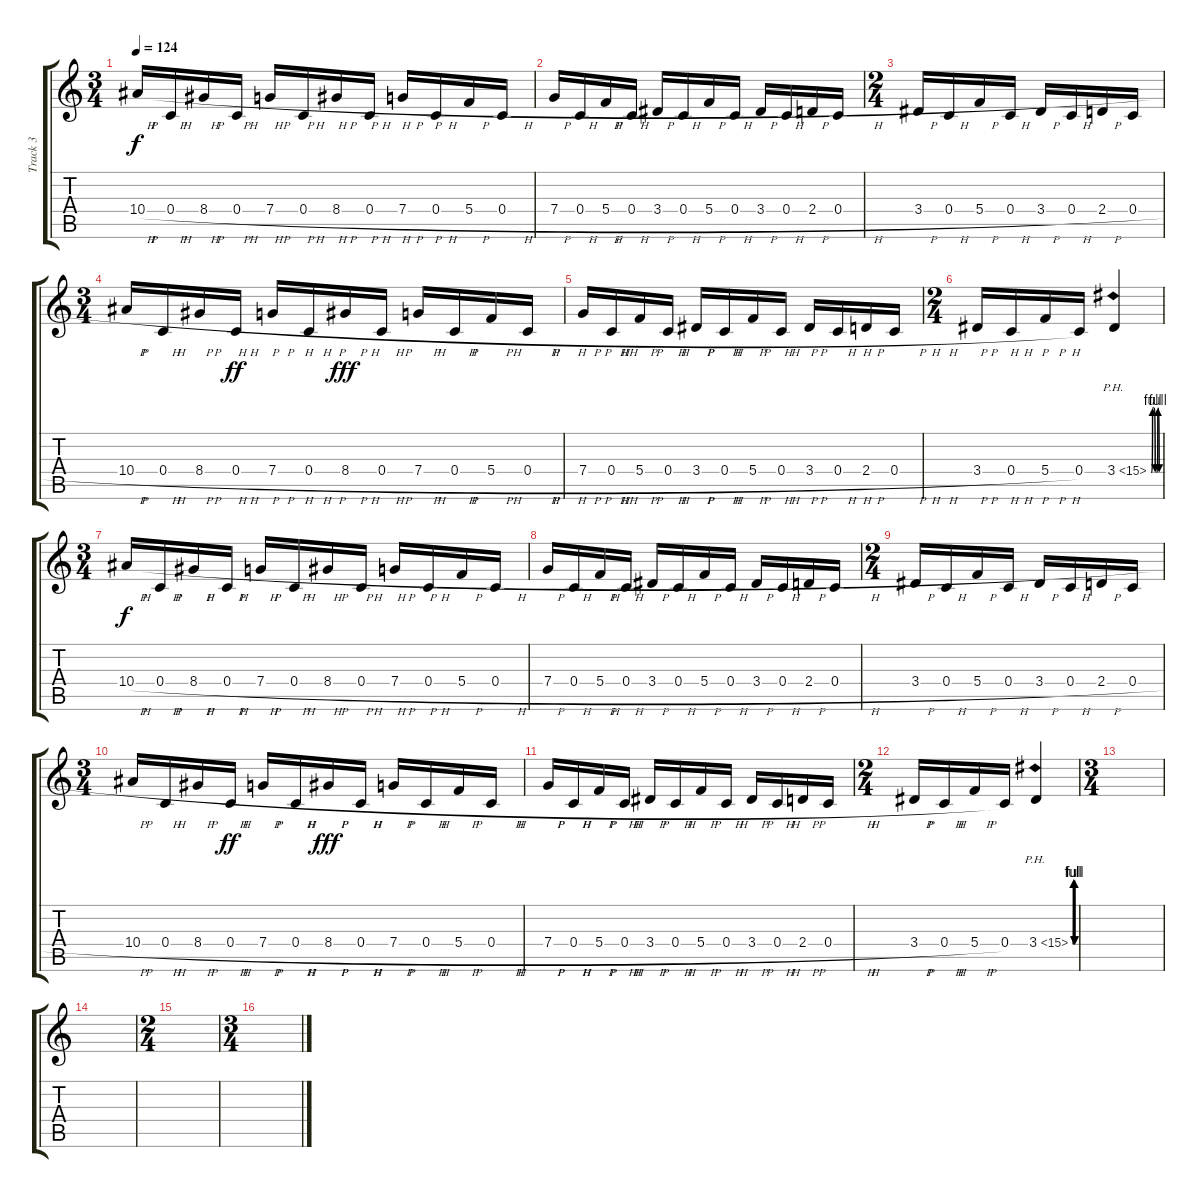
\track ("Track 3" "Track 3") {instrument distortionguitar}
\staff {score tabs}
\tuning (D4 A3 F3 C3 G2 C2) {hide}
\ts (3 4)
\tempo 124
\clef g2
\ks c
10.4{h}.16{dy f} 0.4{h}.16 8.4{h}.16 0.4{h}.16 7.4{h}.16 0.4{h}.16 8.4{h}.16 0.4{h}.16 7.4{h}.16 0.4{h}.16 5.4{h}.16 0.4{h}.16 |
7.4{h}.16 0.4{h}.16 5.4{h}.16 0.4{h}.16 3.4{h}.16 0.4{h}.16 5.4{h}.16 0.4{h}.16 3.4{h}.16 0.4{h}.16 2.4{h}.16 0.4{h}.16 |
\ts (2 4)
3.4{h}.16 0.4{h}.16 5.4{h}.16 0.4{h}.16 3.4{h}.16 0.4{h}.16 2.4{h}.16 0.4{h}.16 |
\ts (3 4)
10.4{h}.16 0.4{h}.16 8.4{h}.16 0.4{h}.16{dy ff} 7.4{h}.16 0.4{h}.16 8.4{h}.16{dy fff} 0.4{h}.16 7.4{h}.16 0.4{h}.16 5.4{h}.16 0.4{h}.16 |
7.4{h}.16 0.4{h}.16 5.4{h}.16 0.4{h}.16 3.4{h}.16 0.4{h}.16 5.4{h}.16 0.4{h}.16 3.4{h}.16 0.4{h}.16 2.4{h}.16 0.4{h}.16 |
\ts (2 4)
3.4{h}.16 0.4{h}.16 5.4{h}.16 0.4.16 3.4{be (custom 0 0 10 4 20 4 30 0 40 0 50 4 60 0) ph 12}.4 |
\ts (3 4)
10.4{h}.16{dy f} 0.4{h}.16 8.4{h}.16 0.4{h}.16 7.4{h}.16 0.4{h}.16 8.4{h}.16 0.4{h}.16 7.4{h}.16 0.4{h}.16 5.4{h}.16 0.4{h}.16 |
7.4{h}.16 0.4{h}.16 5.4{h}.16 0.4{h}.16 3.4{h}.16 0.4{h}.16 5.4{h}.16 0.4{h}.16 3.4{h}.16 0.4{h}.16 2.4{h}.16 0.4{h}.16 |
\ts (2 4)
3.4{h}.16 0.4{h}.16 5.4{h}.16 0.4{h}.16 3.4{h}.16 0.4{h}.16 2.4{h}.16 0.4{h}.16 |
\ts (3 4)
10.4{h}.16 0.4{h}.16 8.4{h}.16 0.4{h}.16{dy ff} 7.4{h}.16 0.4{h}.16 8.4{h}.16{dy fff} 0.4{h}.16 7.4{h}.16 0.4{h}.16 5.4{h}.16 0.4{h}.16 |
7.4{h}.16 0.4{h}.16 5.4{h}.16 0.4{h}.16 3.4{h}.16 0.4{h}.16 5.4{h}.16 0.4{h}.16 3.4{h}.16 0.4{h}.16 2.4{h}.16 0.4{h}.16 |
\ts (2 4)
3.4{h}.16 0.4{h}.16 5.4{h}.16 0.4.16 3.4{be (custom 0 0 10 4 20 4 30 0 40 0 50 4 60 0) ph 12}.4 |
\ts (3 4)
|
|
\ts (2 4)
|
\ts (3 4)
